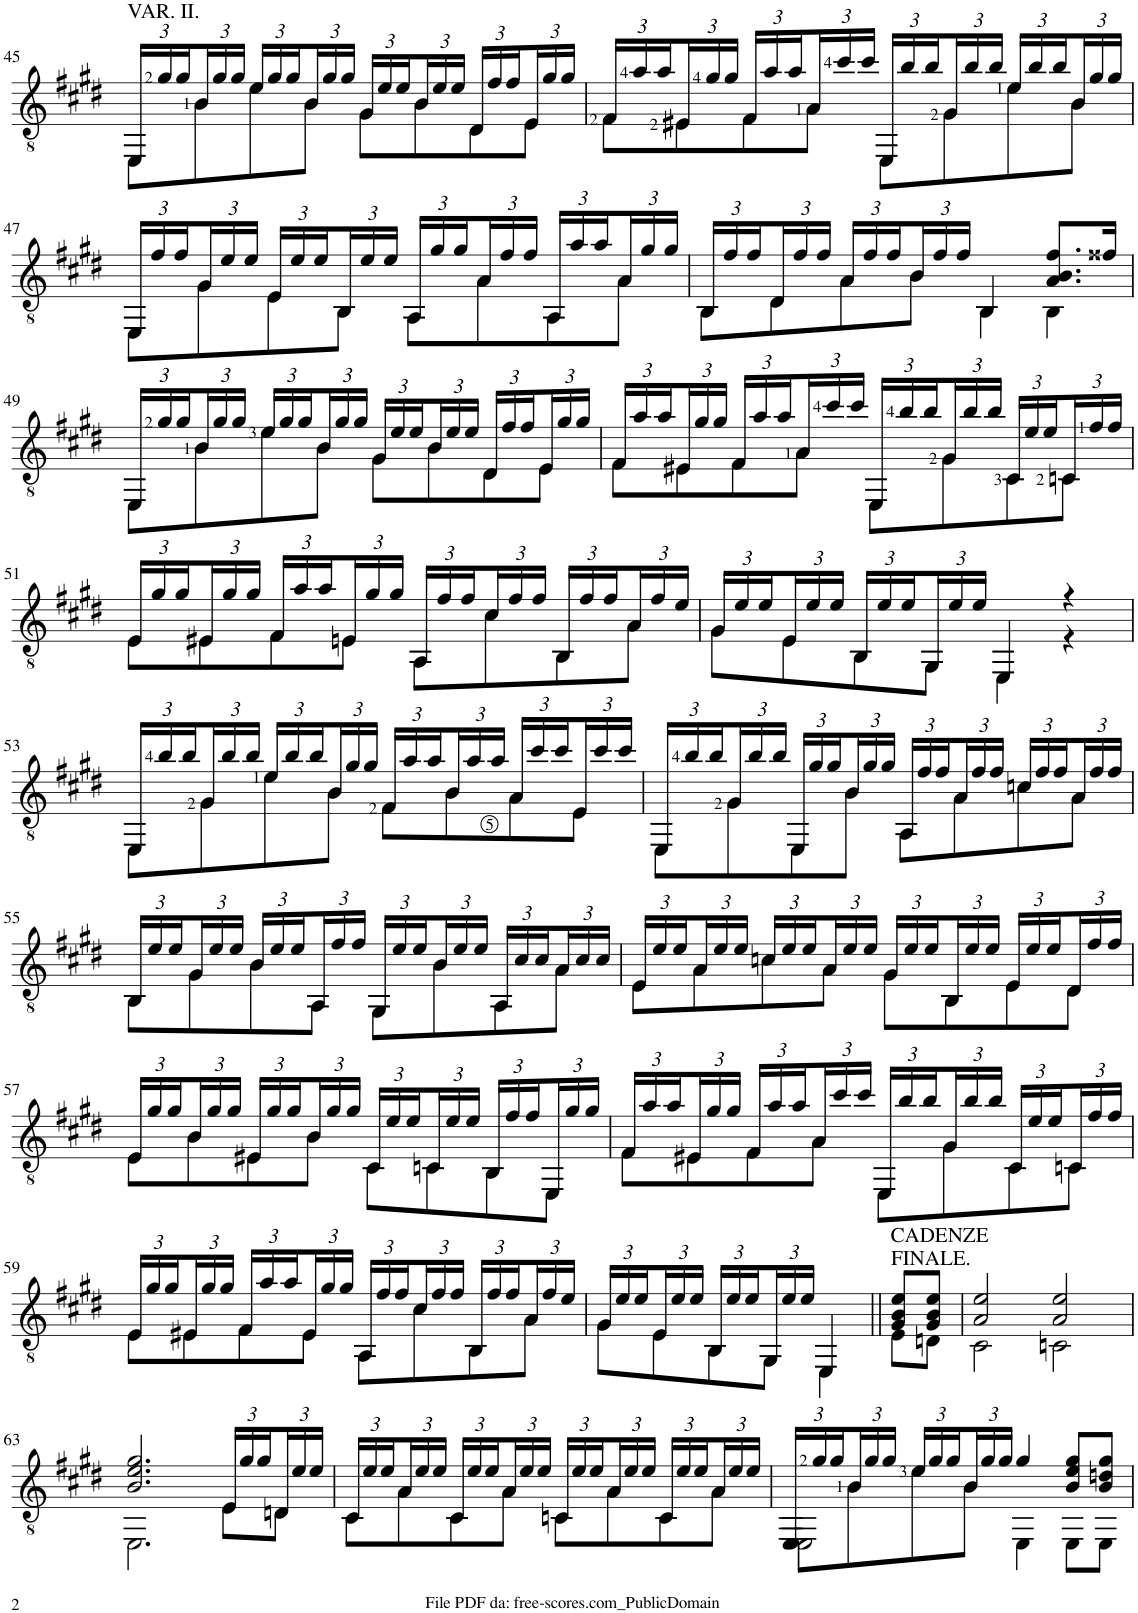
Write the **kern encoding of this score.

**kern
*part1
*staff1
*I"Guitar
*I'Guit.
!!LO:PB:g=z
*clefGv2
*k[f#c#g#d#]
*M4/4
*met(c)
*Xbrackettup
=45
*^
!LO:TX:a:t=VAR. II.	!
24EE/LL	8EE\L
24g#/	.
24g#/	.
24B/	8B\
24g#/	.
24g#/JJ	.
24e/LL	8e\
24g#/	.
24g#/	.
24B/	8B\J
24g#/	.
24g#/JJ	.
24G#/LL	8G#\L
24e/	.
24e/	.
24B/	8B\
24e/	.
24e/JJ	.
24D#/LL	8D#\
24f#/	.
24f#/	.
24E/	8E\J
24g#/	.
24g#/JJ	.
=46	=46
24F#/LL	8F#\L
24a/	.
24a/	.
24E#X/	8E#\
24g#/	.
24g#/JJ	.
24F#/LL	8F#\
24a/	.
24a/	.
24A/	8A\J
24cc#/	.
24cc#/JJ	.
24EE/LL	8EE\L
24b/	.
24b/	.
24G#/	8G#\
24b/	.
24b/JJ	.
24e/LL	8e\
24b/	.
24b/	.
24B/	8B\J
24g#/	.
24g#/JJ	.
!!LO:LB:g=z	!!
=47	=47
24EE/LL	8EE\L
24f#/	.
24f#/	.
24G#/	8G#\
24e/	.
24e/JJ	.
24E/LL	8E\
24e/	.
24e/	.
24BB/	8BB\J
24e/	.
24e/JJ	.
24AA/LL	8AA\L
24g#/	.
24g#/	.
24A/	8A\
24f#/	.
24f#/JJ	.
24AA/LL	8AA\
24a/	.
24a/	.
24A/	8A\J
24g#/	.
24g#/JJ	.
=48	=48
24BB/LL	8BB\L
24f#/	.
24f#/	.
24D#/	8D#\
24f#/	.
24f#/JJ	.
24A/LL	8A\
24f#/	.
24f#/	.
24B/	8B\J
24f#/	.
24f#/JJ	.
4BB/	4BB\
8.A/ 8.B/ 8.f#/L	4BB\
16f##X/Jk	.
!!LO:LB:g=z	!!
=49	=49
24EE/LL	8EE\L
24g#/	.
24g#/	.
24B/	8B\
24g#/	.
24g#/JJ	.
24e/LL	8e\
24g#/	.
24g#/	.
24B/	8B\J
24g#/	.
24g#/JJ	.
24G#/LL	8G#\L
24e/	.
24e/	.
24B/	8B\
24e/	.
24e/JJ	.
24D#/LL	8D#\
24f#/	.
24f#/	.
24E/	8E\J
24g#/	.
24g#/JJ	.
=50	=50
24F#/LL	8F#\L
24a/	.
24a/	.
24E#X/	8E#\
24g#/	.
24g#/JJ	.
24F#/LL	8F#\
24a/	.
24a/	.
24A/	8A\J
24cc#/	.
24cc#/JJ	.
24EE/LL	8EE\L
24b/	.
24b/	.
24G#/	8G#\
24b/	.
24b/JJ	.
24C#/LL	8C#\
24e/	.
24e/	.
24Cn/	8C\J
24f#/	.
24f#/JJ	.
!!LO:LB:g=z	!!
=51	=51
24E/LL	8E\L
24g#/	.
24g#/	.
24E#X/	8E#\
24g#/	.
24g#/JJ	.
24F#/LL	8F#\
24a/	.
24a/	.
24En/	8E\J
24g#/	.
24g#/JJ	.
24AA/LL	8AA\L
24f#/	.
24f#/	.
24c#/	8c#\
24f#/	.
24f#/JJ	.
24BB/LL	8BB\
24f#/	.
24f#/	.
24A/	8A\J
24f#/	.
24e/JJ	.
=52	=52
24G#/LL	8G#\L
24e/	.
24e/	.
24E/	8E\
24e/	.
24e/JJ	.
24BB/LL	8BB\
24e/	.
24e/	.
24GG#/	8GG#\J
24e/	.
24e/JJ	.
4EE/	4EE\
4r	4r
!!LO:LB:g=z	!!
=53	=53
24EE/LL	8EE\L
24b/	.
24b/	.
24G#/	8G#\
24b/	.
24b/JJ	.
24e/LL	8e\
24b/	.
24b/	.
24B/	8B\J
24g#/	.
24g#/JJ	.
24F#/LL	8F#\L
24a/	.
24a/	.
24B/	8B\
24a/	.
24a/JJ	.
24A/LL	8A\
24cc#/	.
24cc#/	.
24E/	8E\J
24cc#/	.
24cc#/JJ	.
=54	=54
24EE/LL	8EE\L
24b/	.
24b/	.
24G#/	8G#\
24b/	.
24b/JJ	.
24EE/LL	8EE\
24g#/	.
24g#/	.
24B/	8B\J
24g#/	.
24g#/JJ	.
24AA/LL	8AA\L
24f#/	.
24f#/	.
24A/	8A\
24f#/	.
24f#/JJ	.
24cn/LL	8c\
24f#/	.
24f#/	.
24A/	8A\J
24f#/	.
24f#/JJ	.
!!LO:LB:g=z	!!
=55	=55
24BB/LL	8BB\L
24e/	.
24e/	.
24G#/	8G#\
24e/	.
24e/JJ	.
24B/LL	8B\
24e/	.
24e/	.
24AA/	8AA\J
24f#/	.
24f#/JJ	.
24GG#/LL	8GG#\L
24e/	.
24e/	.
24B/	8B\
24e/	.
24e/JJ	.
24AA/LL	8AA\
24c#/	.
24c#/	.
24A/	8A\J
24c#/	.
24c#/JJ	.
=56	=56
24E/LL	8E\L
24e/	.
24e/	.
24A/	8A\
24e/	.
24e/JJ	.
24cn/LL	8c\
24e/	.
24e/	.
24A/	8A\J
24e/	.
24e/JJ	.
24G#/LL	8G#\L
24e/	.
24e/	.
24BB/	8BB\
24e/	.
24e/JJ	.
24E/LL	8E\
24e/	.
24e/	.
24D#/	8D#\J
24f#/	.
24f#/JJ	.
!!LO:LB:g=z	!!
=57	=57
24E/LL	8E\L
24g#/	.
24g#/	.
24B/	8B\
24g#/	.
24g#/JJ	.
24E#X/LL	8E#\
24g#/	.
24g#/	.
24B/	8B\J
24g#/	.
24g#/JJ	.
24C#/LL	8C#\L
24e/	.
24e/	.
24Cn/	8C\
24e/	.
24e/JJ	.
24BB/LL	8BB\
24f#/	.
24f#/	.
24EE/	8EE\J
24g#/	.
24g#/JJ	.
=58	=58
24F#/LL	8F#\L
24a/	.
24a/	.
24E#X/	8E#\
24g#/	.
24g#/JJ	.
24F#/LL	8F#\
24a/	.
24a/	.
24A/	8A\J
24cc#/	.
24cc#/JJ	.
24EE/LL	8EE\L
24b/	.
24b/	.
24G#/	8G#\
24b/	.
24b/JJ	.
24C#/LL	8C#\
24e/	.
24e/	.
24Cn/	8C\J
24f#/	.
24f#/JJ	.
!!LO:LB:g=z	!!
=59	=59
24E/LL	8E\L
24g#/	.
24g#/	.
24E#X/	8E#\
24g#/	.
24g#/JJ	.
24F#/LL	8F#\
24a/	.
24a/	.
24E#/	8E#\J
24g#/	.
24g#/JJ	.
24AA/LL	8AA\L
24f#/	.
24f#/	.
24c#/	8c#\
24f#/	.
24f#/JJ	.
24BB/LL	8BB\
24f#/	.
24f#/	.
24A/	8A\J
24f#/	.
24e/JJ	.
=60	=60
24G#/LL	8G#\L
24e/	.
24e/	.
24E/	8E\
24e/	.
24e/JJ	.
24BB/LL	8BB\
24e/	.
24e/	.
24GG#/	8GG#\J
24e/	.
24e/JJ	.
4EE/	4EE\
=61||	=61||
!LO:TX:a:t=CADENZE	!
!LO:TX:a:t=FINALE.	!
8G#/ 8B/ 8e/L	8E\L
8G#/ 8B/ 8e/J	8Dn\J
=62	=62
2A/ 2e/	2C#\
2A/ 2e/	2Cn\
!!LO:LB:g=z	!!
=63	=63
2.B/ 2.e/ 2.g#/	2.EE\
24E/LL	8E\L
24g#/	.
24g#/	.
24Dn/	8D\J
24e/	.
24e/JJ	.
=64	=64
24C#/LL	8C#\L
24e/	.
24e/	.
24A/	8A\
24e/	.
24e/JJ	.
24C#/LL	8C#\
24e/	.
24e/	.
24A/	8A\J
24e/	.
24e/JJ	.
24Cn/LL	8C\L
24e/	.
24e/	.
24A/	8A\
24e/	.
24e/JJ	.
24C/LL	8C\
24e/	.
24e/	.
24A/	8A\J
24e/	.
24e/JJ	.
=65	=65
*	*^
24EE/LL	8EE\L	2EE\
24g#/	.	.
24g#/	.	.
24B/	8B\	.
24g#/	.	.
24g#/JJ	.	.
24e/LL	8e\	.
24g#/	.	.
24g#/	.	.
24B/	8B\J	.
24g#/	.	.
24g#/JJ	.	.
4g#/	4EE\	2ryy
8B/ 8e/ 8g#/L	8EE\L	.
8B/ 8dn/ 8g#/J	8EE\J	.
*v	*v	*v
=
*-
